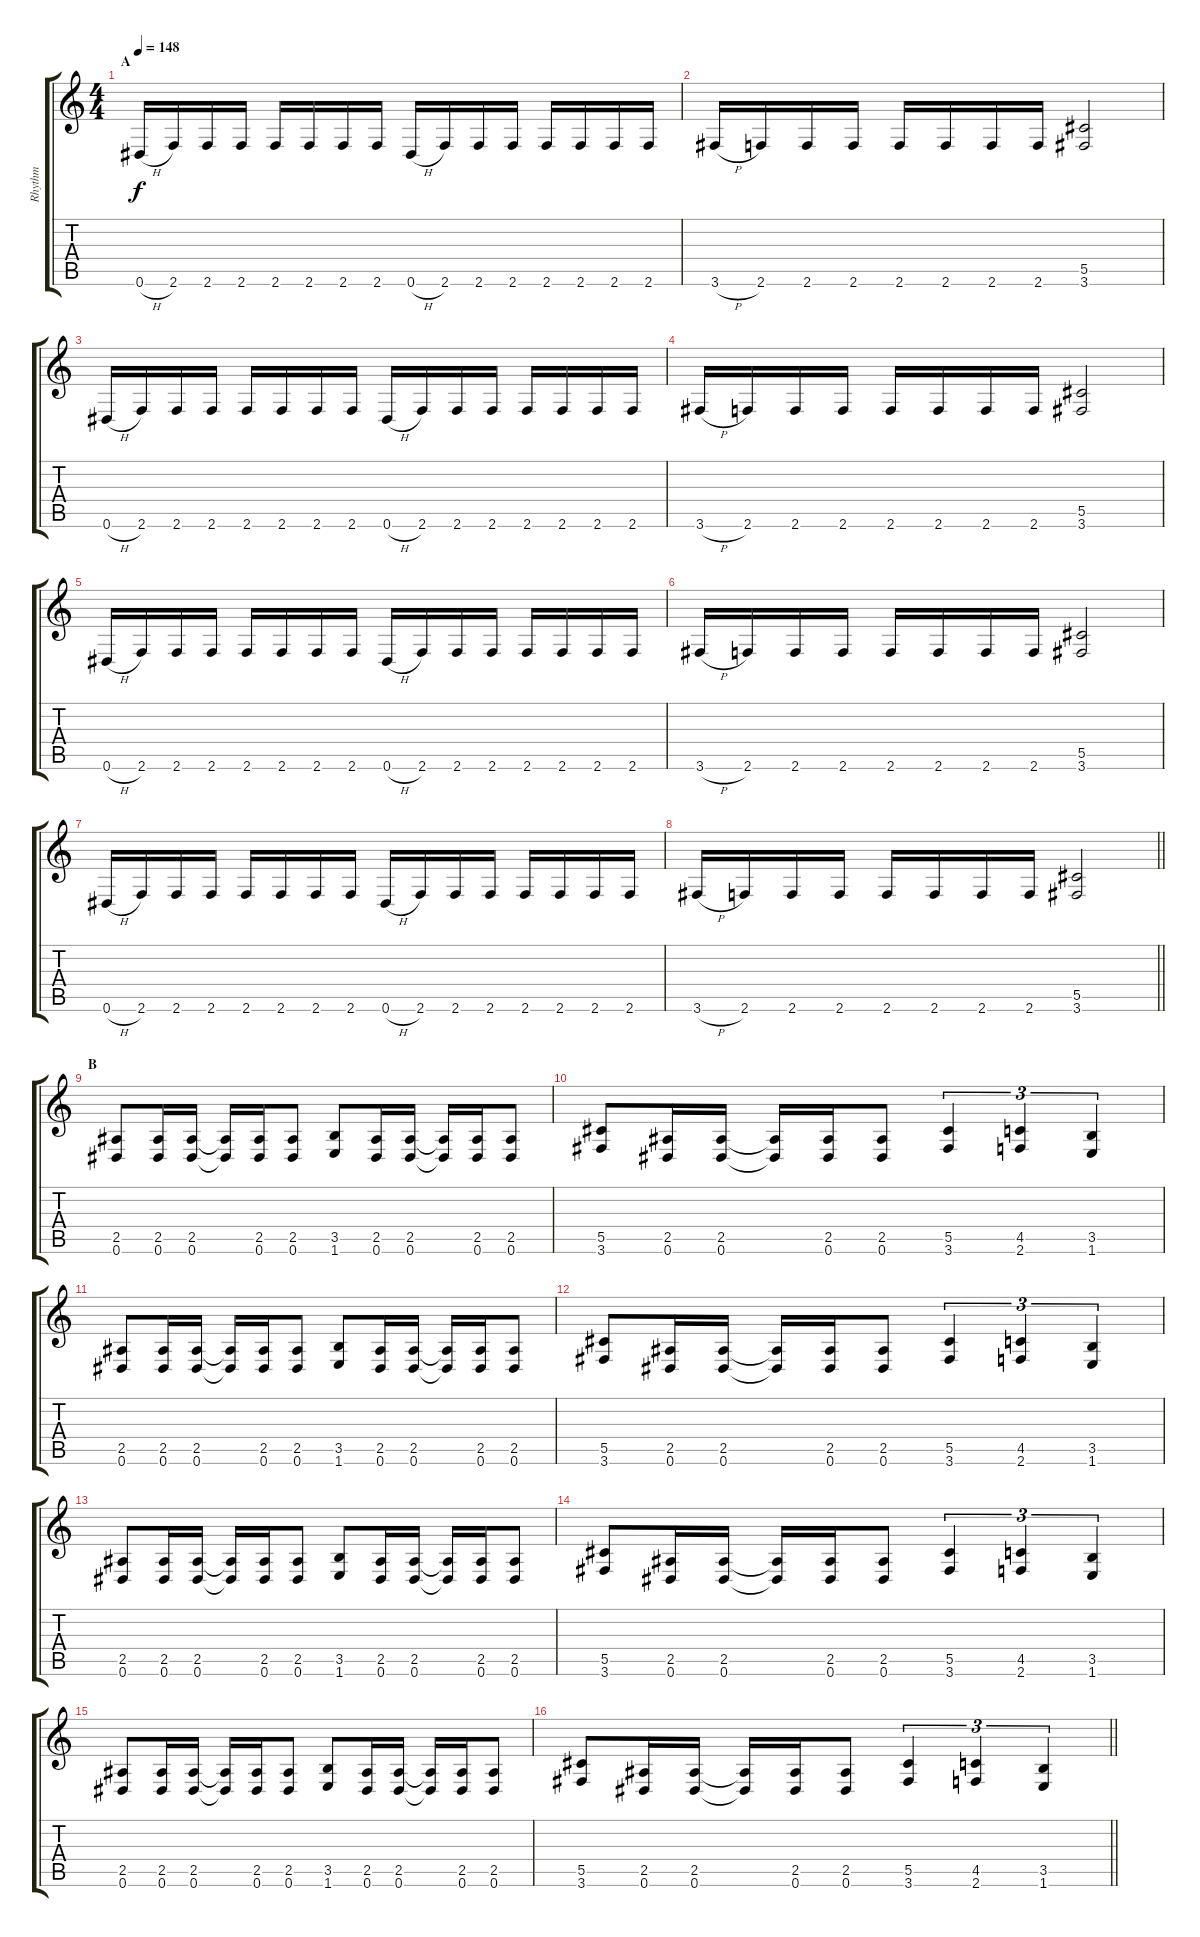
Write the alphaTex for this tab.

\track ("Rhythm" "Rhythm") {instrument distortionguitar}
\staff {score tabs}
\tuning (Eb4 Bb3 Gb3 Db3 Ab2 Eb2) {hide}
\ts (4 4)
\section ("" "A")
\tempo 148
\clef g2
\ks c
0.6{h}.16{dy f} 2.6.16 2.6.16 2.6.16 2.6.16 2.6.16 2.6.16 2.6.16 0.6{h}.16 2.6.16 2.6.16 2.6.16 2.6.16 2.6.16 2.6.16 2.6.16 |
3.6{h}.16 2.6.16 2.6.16 2.6.16 2.6.16 2.6.16 2.6.16 2.6.16 (5.5 3.6).2 |
0.6{h}.16 2.6.16 2.6.16 2.6.16 2.6.16 2.6.16 2.6.16 2.6.16 0.6{h}.16 2.6.16 2.6.16 2.6.16 2.6.16 2.6.16 2.6.16 2.6.16 |
3.6{h}.16 2.6.16 2.6.16 2.6.16 2.6.16 2.6.16 2.6.16 2.6.16 (5.5 3.6).2 |
0.6{h}.16 2.6.16 2.6.16 2.6.16 2.6.16 2.6.16 2.6.16 2.6.16 0.6{h}.16 2.6.16 2.6.16 2.6.16 2.6.16 2.6.16 2.6.16 2.6.16 |
3.6{h}.16 2.6.16 2.6.16 2.6.16 2.6.16 2.6.16 2.6.16 2.6.16 (5.5 3.6).2 |
0.6{h}.16 2.6.16 2.6.16 2.6.16 2.6.16 2.6.16 2.6.16 2.6.16 0.6{h}.16 2.6.16 2.6.16 2.6.16 2.6.16 2.6.16 2.6.16 2.6.16 |
\barLineRight lightlight
3.6{h}.16 2.6.16 2.6.16 2.6.16 2.6.16 2.6.16 2.6.16 2.6.16 (5.5 3.6).2 |
\section ("" "B")
(2.5 0.6).8 (2.5 0.6).16 (2.5 0.6).16 (2.5{t} 0.6{t}).16 (2.5 0.6).16 (2.5 0.6).8 (3.5 1.6).8 (2.5 0.6).16 (2.5 0.6).16 (2.5{t} 0.6{t}).16 (2.5 0.6).16 (2.5 0.6).8 |
(5.5 3.6).8 (2.5 0.6).16 (2.5 0.6).16 (2.5{t} 0.6{t}).16 (2.5 0.6).16 (2.5 0.6).8 (5.5 3.6).4{tu (3 2)} (4.5 2.6).4{tu (3 2)} (3.5 1.6).4{tu (3 2)} |
(2.5 0.6).8 (2.5 0.6).16 (2.5 0.6).16 (2.5{t} 0.6{t}).16 (2.5 0.6).16 (2.5 0.6).8 (3.5 1.6).8 (2.5 0.6).16 (2.5 0.6).16 (2.5{t} 0.6{t}).16 (2.5 0.6).16 (2.5 0.6).8 |
(5.5 3.6).8 (2.5 0.6).16 (2.5 0.6).16 (2.5{t} 0.6{t}).16 (2.5 0.6).16 (2.5 0.6).8 (5.5 3.6).4{tu (3 2)} (4.5 2.6).4{tu (3 2)} (3.5 1.6).4{tu (3 2)} |
(2.5 0.6).8 (2.5 0.6).16 (2.5 0.6).16 (2.5{t} 0.6{t}).16 (2.5 0.6).16 (2.5 0.6).8 (3.5 1.6).8 (2.5 0.6).16 (2.5 0.6).16 (2.5{t} 0.6{t}).16 (2.5 0.6).16 (2.5 0.6).8 |
(5.5 3.6).8 (2.5 0.6).16 (2.5 0.6).16 (2.5{t} 0.6{t}).16 (2.5 0.6).16 (2.5 0.6).8 (5.5 3.6).4{tu (3 2)} (4.5 2.6).4{tu (3 2)} (3.5 1.6).4{tu (3 2)} |
(2.5 0.6).8 (2.5 0.6).16 (2.5 0.6).16 (2.5{t} 0.6{t}).16 (2.5 0.6).16 (2.5 0.6).8 (3.5 1.6).8 (2.5 0.6).16 (2.5 0.6).16 (2.5{t} 0.6{t}).16 (2.5 0.6).16 (2.5 0.6).8 |
\barLineRight lightlight
(5.5 3.6).8 (2.5 0.6).16 (2.5 0.6).16 (2.5{t} 0.6{t}).16 (2.5 0.6).16 (2.5 0.6).8 (5.5 3.6).4{tu (3 2)} (4.5 2.6).4{tu (3 2)} (3.5 1.6).4{tu (3 2)}
